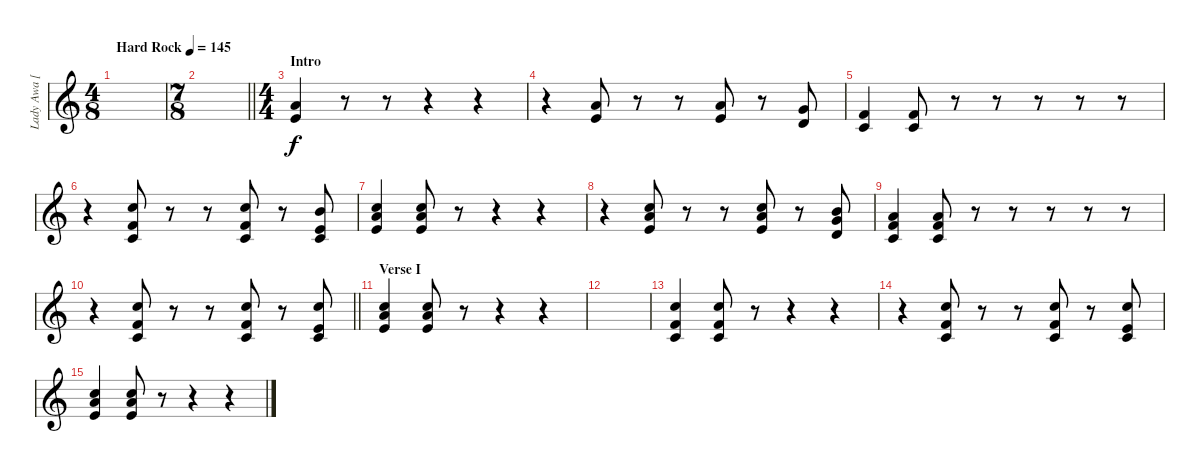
\track ("Lady Awa [Keys]" "Lady Awa [") {instrument lead1square}
\staff {score}
\tuning (E4 B3 G3 D3 A2 E2) {hide}
\ts (4 8)
\tempo (145 "Hard Rock")
\clef g2
\ks c
|
\ts (7 8)
\barLineRight lightlight
|
\ts (4 4)
\section ("" "Intro")
(10.2 9.3).4 r.8 r.8 r.4 r.4 |
r.4 (10.2 9.3).8 r.8 r.8 (10.2 9.3).8 r.8 (8.2 7.3).8 |
(6.2 5.3).4 (6.2 5.3).8 r.8 r.8 r.8 r.8 r.8 |
r.4 (8.1 6.2 5.3).8 r.8 r.8 (8.1 6.2 5.3).8 r.8 (7.1 5.2 5.3).8 |
(8.1 10.2 9.3).4 (8.1 10.2 9.3).8 r.8 r.4 r.4 |
r.4 (8.1 10.2 9.3).8 r.8 r.8 (8.1 10.2 9.3).8 r.8 (7.1 8.2 7.3).8 |
(5.1 6.2 5.3).4 (5.1 6.2 5.3).8 r.8 r.8 r.8 r.8 r.8 |
\barLineRight lightlight
r.4 (8.1 6.2 5.3).8 r.8 r.8 (8.1 6.2 5.3).8 r.8 (8.1 5.2 5.3).8 |
\section ("" "Verse I")
(8.1 10.2 9.3).4 (8.1 10.2 9.3).8 r.8 r.4 r.4 |
|
(8.1 6.2 5.3).4 (8.1 6.2 5.3).8 r.8 r.4 r.4 |
r.4 (8.1 6.2 5.3).8 r.8 r.8 (8.1 6.2 5.3).8 r.8 (8.1 5.2 5.3).8 |
(8.1 10.2 9.3).4 (8.1 10.2 9.3).8 r.8 r.4 r.4
